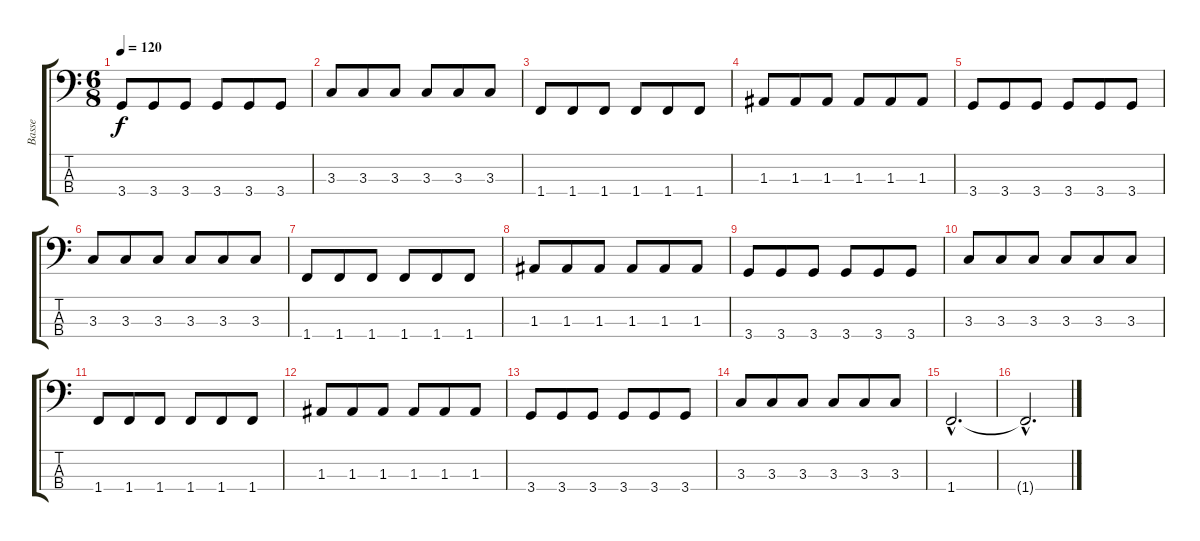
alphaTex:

\track ("Basse" "Basse") {instrument electricbassfinger}
\staff {score tabs}
\tuning (G2 D2 A1 E1) {hide}
\ts (6 8)
\tempo 120
\clef f4
\ks c
3.4.8{dy f} 3.4.8 3.4.8 3.4.8 3.4.8 3.4.8 |
3.3.8 3.3.8 3.3.8 3.3.8 3.3.8 3.3.8 |
1.4.8 1.4.8 1.4.8 1.4.8 1.4.8 1.4.8 |
1.3.8 1.3.8 1.3.8 1.3.8 1.3.8 1.3.8 |
3.4.8 3.4.8 3.4.8 3.4.8 3.4.8 3.4.8 |
3.3.8 3.3.8 3.3.8 3.3.8 3.3.8 3.3.8 |
1.4.8 1.4.8 1.4.8 1.4.8 1.4.8 1.4.8 |
1.3.8 1.3.8 1.3.8 1.3.8 1.3.8 1.3.8 |
3.4.8 3.4.8 3.4.8 3.4.8 3.4.8 3.4.8 |
3.3.8 3.3.8 3.3.8 3.3.8 3.3.8 3.3.8 |
1.4.8 1.4.8 1.4.8 1.4.8 1.4.8 1.4.8 |
1.3.8 1.3.8 1.3.8 1.3.8 1.3.8 1.3.8 |
3.4.8 3.4.8 3.4.8 3.4.8 3.4.8 3.4.8 |
3.3.8 3.3.8 3.3.8 3.3.8 3.3.8 3.3.8 |
1.4{hac}.2{d} |
1.4{hac t}.2{d}
